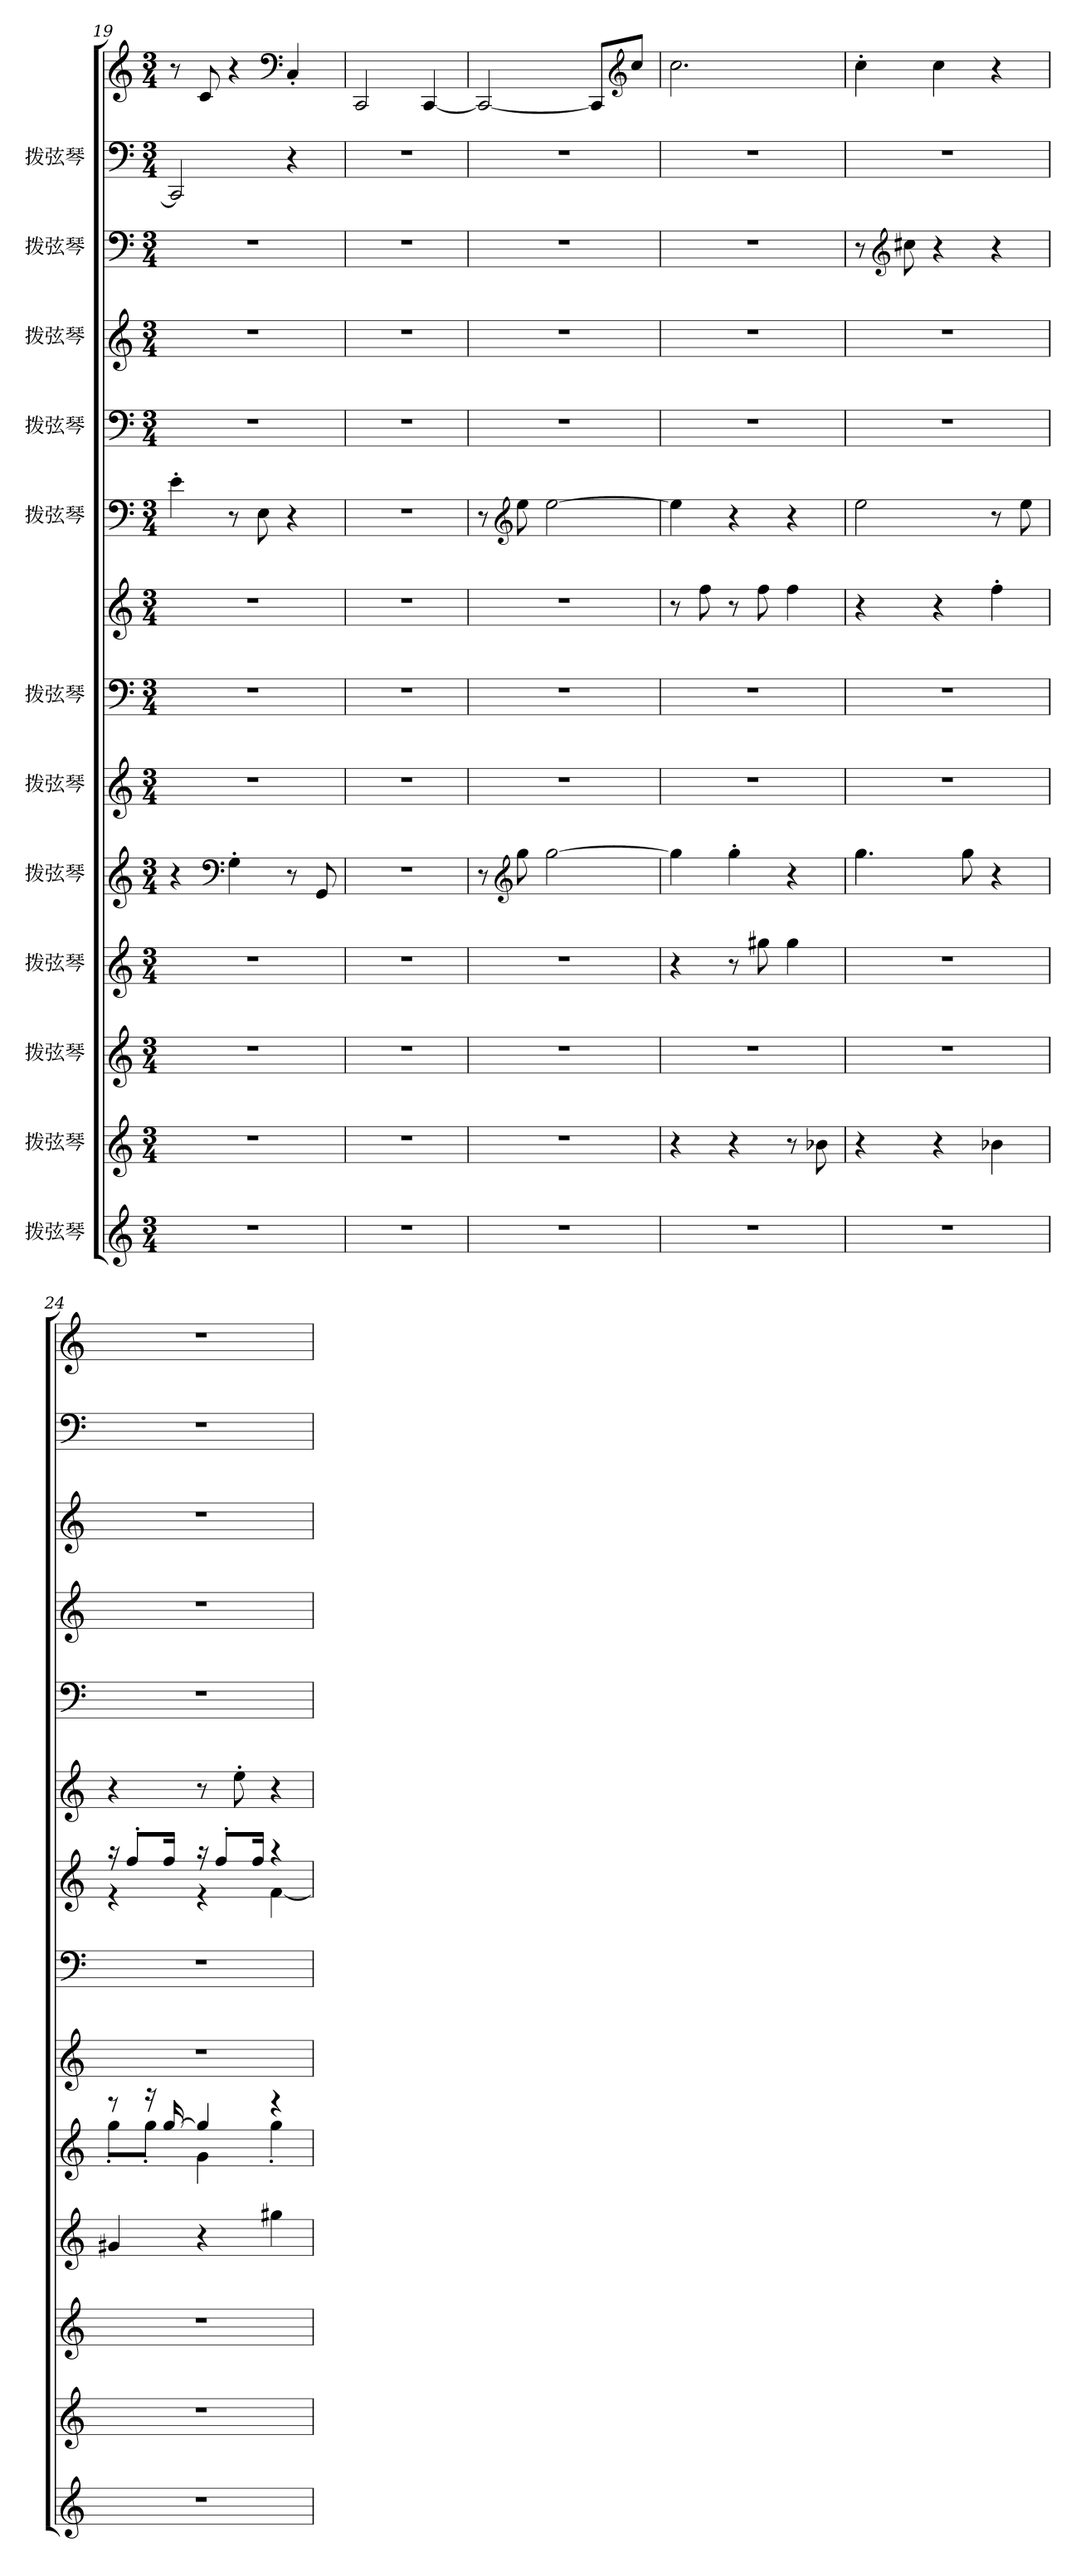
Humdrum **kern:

**kern	**kern	**kern	**kern	**kern	**kern	**kern	**kern	**kern	**kern	**kern	**kern	**kern	**kern
*part12	*part11	*part10	*part9	*part8	*part7	*part6	*part6	*part5	*part4	*part3	*part2	*part1	*part1
*staff14	*staff13	*staff12	*staff11	*staff10	*staff9	*staff8	*staff7	*staff6	*staff5	*staff4	*staff3	*staff2	*staff1
*I"拨弦琴	*I"拨弦琴	*I"拨弦琴	*I"拨弦琴	*I"拨弦琴	*I"拨弦琴	*I"拨弦琴	*	*I"拨弦琴	*I"拨弦琴	*I"拨弦琴	*I"拨弦琴	*I"拨弦琴	*
*clefG2	*clefG2	*clefG2	*clefG2	*clefG2	*clefG2	*clefF4	*clefG2	*clefF4	*clefF4	*clefG2	*clefF4	*clefF4	*clefG2
*k[]	*k[]	*k[]	*k[]	*k[]	*k[]	*k[]	*k[]	*k[]	*k[]	*k[]	*k[]	*k[]	*k[]
*M3/4	*M3/4	*M3/4	*M3/4	*M3/4	*M3/4	*M3/4	*M3/4	*M3/4	*M3/4	*M3/4	*M3/4	*M3/4	*M3/4
=19	=19	=19	=19	=19	=19	=19	=19	=19	=19	=19	=19	=19	=19
2.r	2.r	2.r	2.r	4r	2.r	2.r	2.r	4e'\	2.r	2.r	2.r	2CC/]	8r
.	.	.	.	.	.	.	.	.	.	.	.	.	8c/
*	*	*	*	*clefF4	*	*	*	*	*	*	*	*	*
.	.	.	.	4G'\	.	.	.	8r	.	.	.	.	4r
.	.	.	.	.	.	.	.	8E\	.	.	.	.	.
*	*	*	*	*	*	*	*	*	*	*	*	*	*clefF4
.	.	.	.	8r	.	.	.	4r	.	.	.	4r	4C'/
.	.	.	.	8GG/	.	.	.	.	.	.	.	.	.
=20	=20	=20	=20	=20	=20	=20	=20	=20	=20	=20	=20	=20	=20
2.r	2.r	2.r	2.r	2.r	2.r	2.r	2.r	2.r	2.r	2.r	2.r	2.r	2CC/
.	.	.	.	.	.	.	.	.	.	.	.	.	[4CC/
!!LO:PB:g=z
=21	=21	=21	=21	=21	=21	=21	=21	=21	=21	=21	=21	=21	=21
2.r	2.r	2.r	2.r	8r	2.r	2.r	2.r	8r	2.r	2.r	2.r	2.r	2CC/_
*	*	*	*	*clefG2	*	*	*	*clefG2	*	*	*	*	*
.	.	.	.	8gg\	.	.	.	8ee\	.	.	.	.	.
.	.	.	.	[2gg\	.	.	.	[2ee\	.	.	.	.	.
.	.	.	.	.	.	.	.	.	.	.	.	.	8CC/L]
*	*	*	*	*	*	*	*	*	*	*	*	*	*clefG2
.	.	.	.	.	.	.	.	.	.	.	.	.	8cc/J
=22	=22	=22	=22	=22	=22	=22	=22	=22	=22	=22	=22	=22	=22
2.r	4r	2.r	4r	4gg\]	2.r	2.r	8r	4ee\]	2.r	2.r	2.r	2.r	2.cc\
.	.	.	.	.	.	.	8ff\	.	.	.	.	.	.
.	4r	.	8r	4gg'\	.	.	8r	4r	.	.	.	.	.
.	.	.	8gg#X\	.	.	.	8ff\	.	.	.	.	.	.
.	8r	.	4gg#\	4r	.	.	4ff\	4r	.	.	.	.	.
.	8b-X\	.	.	.	.	.	.	.	.	.	.	.	.
=23	=23	=23	=23	=23	=23	=23	=23	=23	=23	=23	=23	=23	=23
2.r	4r	2.r	2.r	4.gg\	2.r	2.r	4r	2ee\	2.r	2.r	8r	2.r	4cc'\
*	*	*	*	*	*	*	*	*	*	*	*clefG2	*	*
.	.	.	.	.	.	.	.	.	.	.	8cc#X\	.	.
.	4r	.	.	.	.	.	4r	.	.	.	4r	.	4cc\
.	.	.	.	8gg\	.	.	.	.	.	.	.	.	.
.	4b-X\	.	.	4r	.	.	4ff'\	8r	.	.	4r	.	4r
.	.	.	.	.	.	.	.	8ee\	.	.	.	.	.
=24	=24	=24	=24	=24	=24	=24	=24	=24	=24	=24	=24	=24	=24
*	*	*	*	*^	*	*	*^	*	*	*	*	*	*
2.r	2.r	2.r	4g#X/	8r	8gg'\L	2.r	2.r	16r	4r	4r	2.r	2.r	2.r	2.r	2.r
.	.	.	.	.	.	.	.	8ff'/L	.	.	.	.	.	.	.
.	.	.	.	16r	8gg'\J	.	.	.	.	.	.	.	.	.	.
.	.	.	.	[16gg/	.	.	.	16ff/Jk	.	.	.	.	.	.	.
.	.	.	4r	4gg/]	4g\	.	.	16r	4r	8r	.	.	.	.	.
.	.	.	.	.	.	.	.	8ff'/L	.	.	.	.	.	.	.
.	.	.	.	.	.	.	.	.	.	8ee'\	.	.	.	.	.
.	.	.	.	.	.	.	.	16ff/Jk	.	.	.	.	.	.	.
.	.	.	4gg#X\	4r	4gg'\	.	.	4r	[4f\	4r	.	.	.	.	.
*	*	*	*	*v	*v	*	*	*v	*v	*	*	*	*	*	*
=	=	=	=	=	=	=	=	=	=	=	=	=	=
*-	*-	*-	*-	*-	*-	*-	*-	*-	*-	*-	*-	*-	*-
